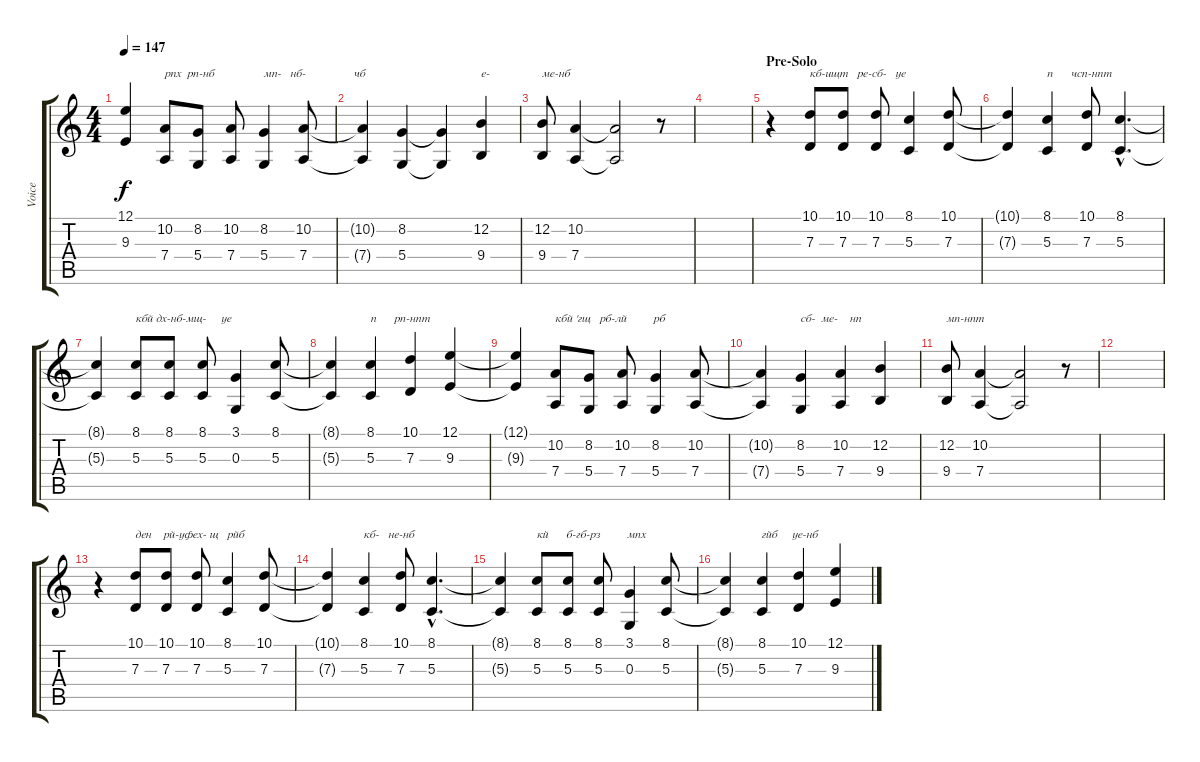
\track ("Voice" "Voice") {instrument tuba}
\staff {score tabs}
\tuning (E4 B3 G3 D3 A2 E2) {hide}
\ts (4 4)
\tempo 147
\clef g2
\ks c
(12.1{t} 9.3{t}).4{dy f} (10.2 7.4).8{txt "рпх  рп-нб"} (8.2 5.4).8 (10.2 7.4).8 (8.2 5.4).4{txt "мп-   нб-                чб"} (10.2 7.4).8 |
(10.2{t} 7.4{t}).4 (8.2 5.4).4 (8.2{t} 5.4{t}).4 (12.2 9.4).4{txt "е-"} |
(12.2 9.4).8{txt "ме-нб"} (10.2 7.4).4 (10.2{t} 7.4{t}).2 r.8 |
|
\section ("" "Pre-Solo")
r.4 (10.1 7.3).8{txt "кб-ищт   ре-сб-   уе"} (10.1 7.3).8 (10.1 7.3).8 (8.1 5.3).4 (10.1 7.3).8 |
(10.1{t} 7.3{t}).4 (8.1 5.3).4{txt "п      чсп-нпт"} (10.1 7.3).8 (8.1{hac} 5.3{hac}).4{d} |
(8.1{t} 5.3{t}).4 (8.1 5.3).8{txt "кбй дх-нб-мщ-     уе"} (8.1 5.3).8 (8.1 5.3).8 (3.1 0.3).4 (8.1 5.3).8 |
(8.1{t} 5.3{t}).4 (8.1 5.3).4{txt "п      рп-нпт"} (10.1 7.3).4 (12.1 9.3).4 |
(12.1{t} 9.3{t}).4 (10.2 7.4).8{txt "кбй 'гщ   рб-лй         рб"} (8.2 5.4).8 (10.2 7.4).8 (8.2 5.4).4 (10.2 7.4).8 |
(10.2{t} 7.4{t}).4 (8.2 5.4).4{txt "сб-  ме-    нп"} (10.2 7.4).4 (12.2 9.4).4 |
(12.2 9.4).8{txt "мп-нпт"} (10.2 7.4).4 (10.2{t} 7.4{t}).2 r.8 |
|
r.4 (10.1 7.3).8{txt "ден    рй-уфех- щ   рйб   "} (10.1 7.3).8 (10.1 7.3).8 (8.1 5.3).4 (10.1 7.3).8 |
(10.1{t} 7.3{t}).4 (8.1 5.3).4{txt "кб-   не-нб"} (10.1 7.3).8 (8.1{hac} 5.3{hac}).4{d} |
(8.1{t} 5.3{t}).4 (8.1 5.3).8{txt "кй      б-гб-рз         мпх "} (8.1 5.3).8 (8.1 5.3).8 (3.1 0.3).4 (8.1 5.3).8 |
(8.1{t} 5.3{t}).4 (8.1 5.3).4{txt "гйб     уе-нб"} (10.1 7.3).4 (12.1 9.3).4
